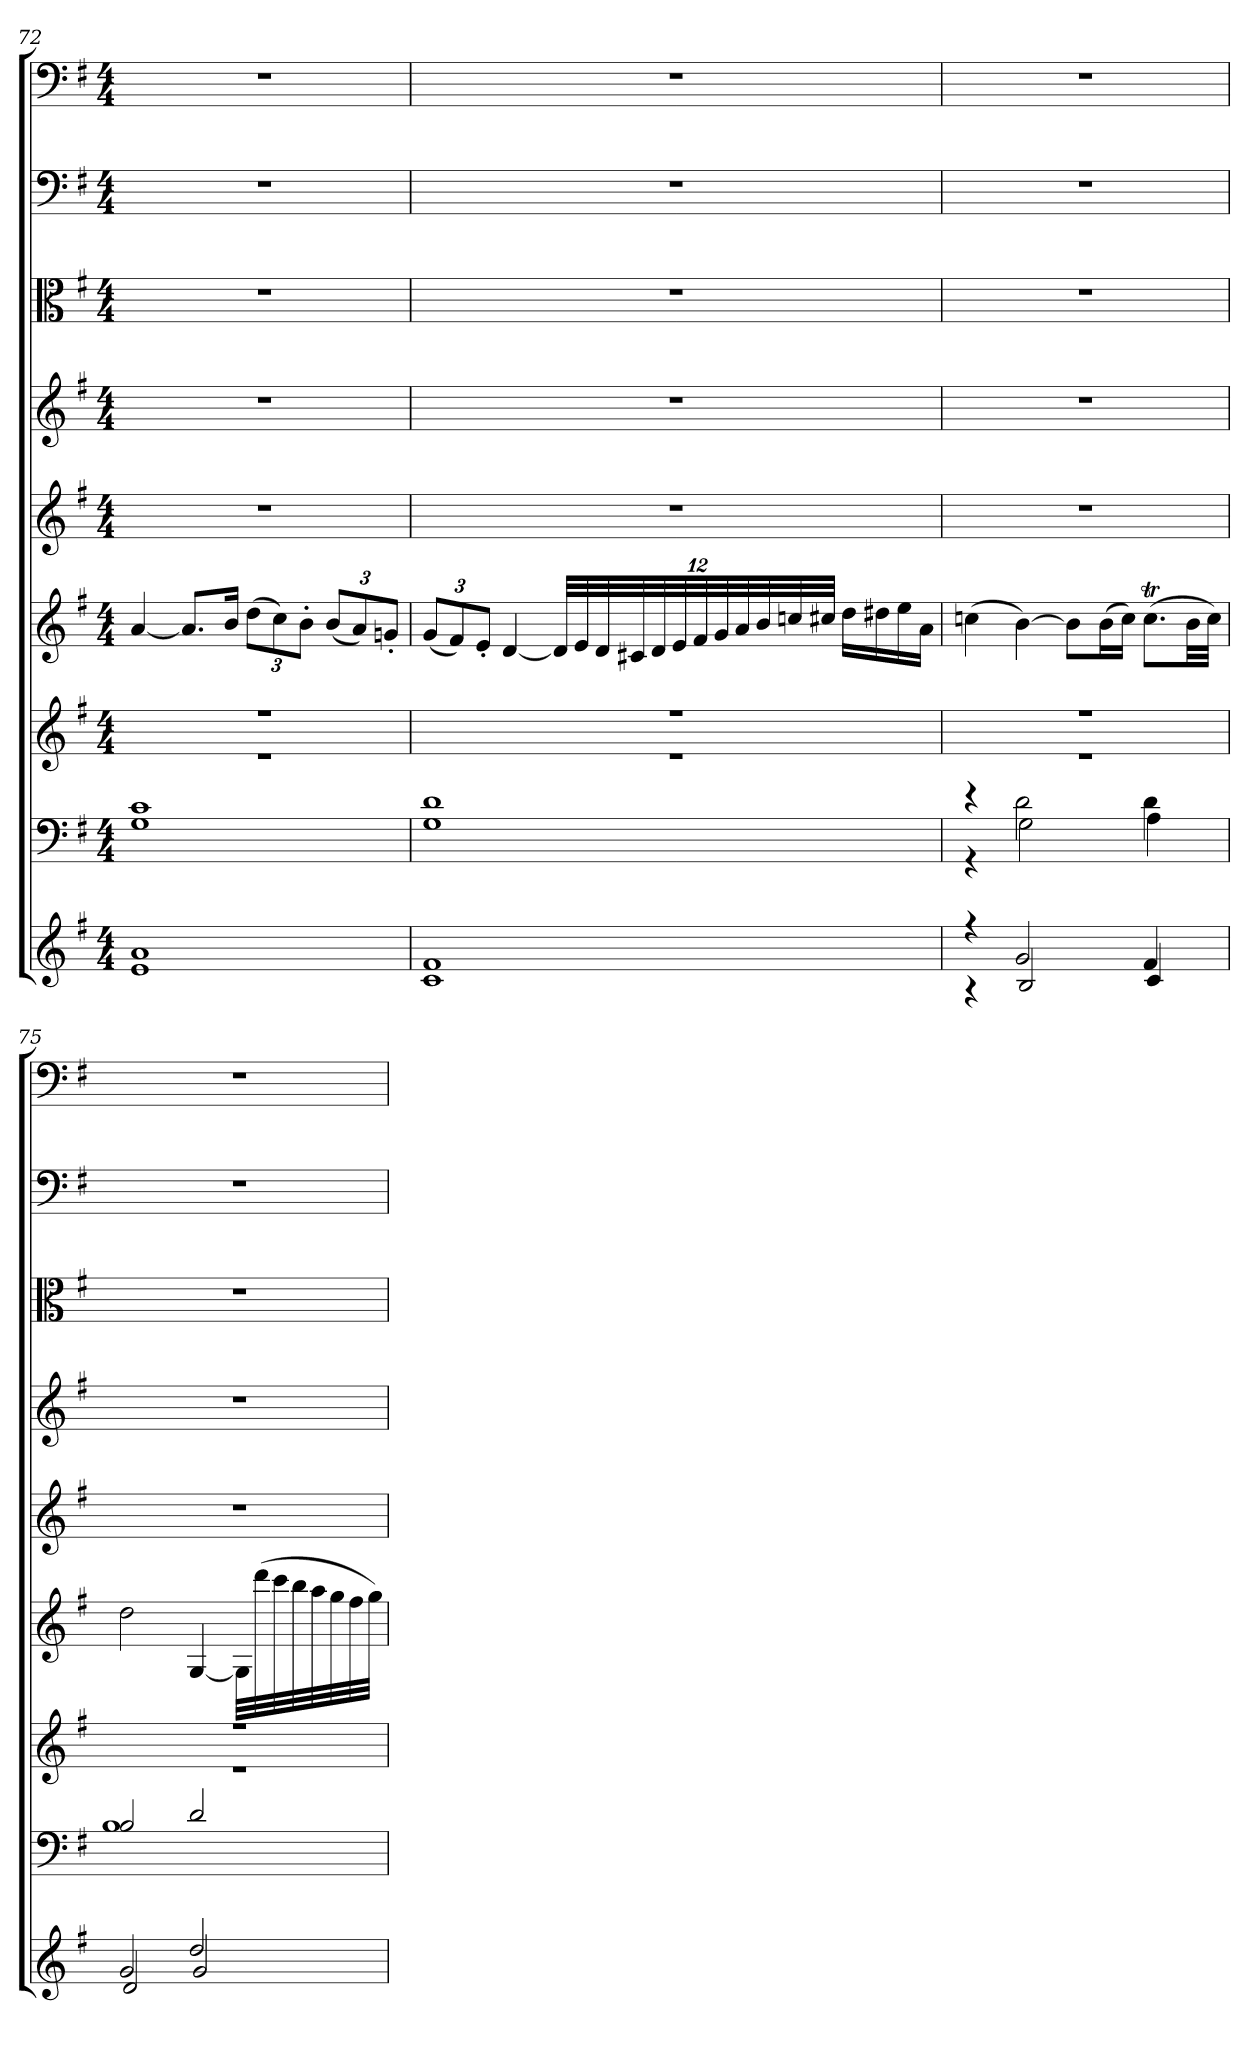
**kern	**kern	**kern	**kern	**kern	**kern	**kern	**kern	**kern
*part9	*part8	*part7	*part6	*part5	*part4	*part3	*part2	*part1
*staff9	*staff8	*staff7	*staff6	*staff5	*staff4	*staff3	*staff2	*staff1
*clefG2	*clefF4	*clefG2	*clefG2	*clefG2	*clefG2	*clefC3	*clefF4	*clefF4
*k[f#]	*k[f#]	*k[f#]	*k[f#]	*k[f#]	*k[f#]	*k[f#]	*k[f#]	*k[f#]
*G:	*G:	*G:	*G:	*G:	*G:	*G:	*G:	*G:
*M4/4	*M4/4	*M4/4	*M4/4	*M4/4	*M4/4	*M4/4	*M4/4	*M4/4
=72	=72	=72	=72	=72	=72	=72	=72	=72
*^	*^	*^	*	*	*	*	*	*
1a/	1e/	1c\	1G\	1r	1r	[4a/	1r	1r	1r	1r	1r
.	.	.	.	.	.	8.a/L]	.	.	.	.	.
.	.	.	.	.	.	16b/Jk	.	.	.	.	.
.	.	.	.	.	.	(12dd\L	.	.	.	.	.
.	.	.	.	.	.	12cc\)	.	.	.	.	.
.	.	.	.	.	.	12b'\J	.	.	.	.	.
.	.	.	.	.	.	(12b/L	.	.	.	.	.
.	.	.	.	.	.	12a/)	.	.	.	.	.
.	.	.	.	.	.	12gn'/J	.	.	.	.	.
=73	=73	=73	=73	=73	=73	=73	=73	=73	=73	=73	=73
1f#/	1c/	1d\	1G\	1r	1r	(12g/L	1r	1r	1r	1r	1r
.	.	.	.	.	.	12f#/)	.	.	.	.	.
.	.	.	.	.	.	12e'/J	.	.	.	.	.
.	.	.	.	.	.	[4d/	.	.	.	.	.
.	.	.	.	.	.	48d/LLL]	.	.	.	.	.
.	.	.	.	.	.	48e/	.	.	.	.	.
.	.	.	.	.	.	48d/	.	.	.	.	.
.	.	.	.	.	.	48c#X/	.	.	.	.	.
.	.	.	.	.	.	48d/	.	.	.	.	.
.	.	.	.	.	.	48e/	.	.	.	.	.
.	.	.	.	.	.	48f#/	.	.	.	.	.
.	.	.	.	.	.	48g/	.	.	.	.	.
.	.	.	.	.	.	48a/	.	.	.	.	.
.	.	.	.	.	.	48b/	.	.	.	.	.
.	.	.	.	.	.	48ccn/	.	.	.	.	.
.	.	.	.	.	.	48cc#X/JJJ	.	.	.	.	.
.	.	.	.	.	.	16dd\LL	.	.	.	.	.
.	.	.	.	.	.	16dd#X\	.	.	.	.	.
.	.	.	.	.	.	16ee\	.	.	.	.	.
.	.	.	.	.	.	16a\JJ	.	.	.	.	.
=74	=74	=74	=74	=74	=74	=74	=74	=74	=74	=74	=74
4r	4r	4r	4r	1r	1r	(4ccn\	1r	1r	1r	1r	1r
2g/	2B/	2d\	2G\	.	.	[4b\)	.	.	.	.	.
.	.	.	.	.	.	8b\L]	.	.	.	.	.
.	.	.	.	.	.	(16b\L	.	.	.	.	.
.	.	.	.	.	.	16cc\JJ)	.	.	.	.	.
4f#/	4c/	4d\	4A\	.	.	(8.ccT\L	.	.	.	.	.
.	.	.	.	.	.	32b\LL	.	.	.	.	.
.	.	.	.	.	.	32cc\JJJ)	.	.	.	.	.
=75	=75	=75	=75	=75	=75	=75	=75	=75	=75	=75	=75
2g/	2d/	2B/	1B\	1r	1r	2dd\	1r	1r	1r	1r	1r
2dd/	2g/	2d/	.	.	.	[4G/	.	.	.	.	.
.	.	.	.	.	.	32G/LLL]	.	.	.	.	.
.	.	.	.	.	.	(32ddd\	.	.	.	.	.
.	.	.	.	.	.	32ccc\	.	.	.	.	.
.	.	.	.	.	.	32bb\	.	.	.	.	.
.	.	.	.	.	.	32aa\	.	.	.	.	.
.	.	.	.	.	.	32gg\	.	.	.	.	.
.	.	.	.	.	.	32ff#\	.	.	.	.	.
.	.	.	.	.	.	32gg\JJJ)	.	.	.	.	.
*v	*v	*	*	*v	*v	*	*	*	*	*	*
*	*v	*v	*	*	*	*	*	*	*
=	=	=	=	=	=	=	=	=
*-	*-	*-	*-	*-	*-	*-	*-	*-
